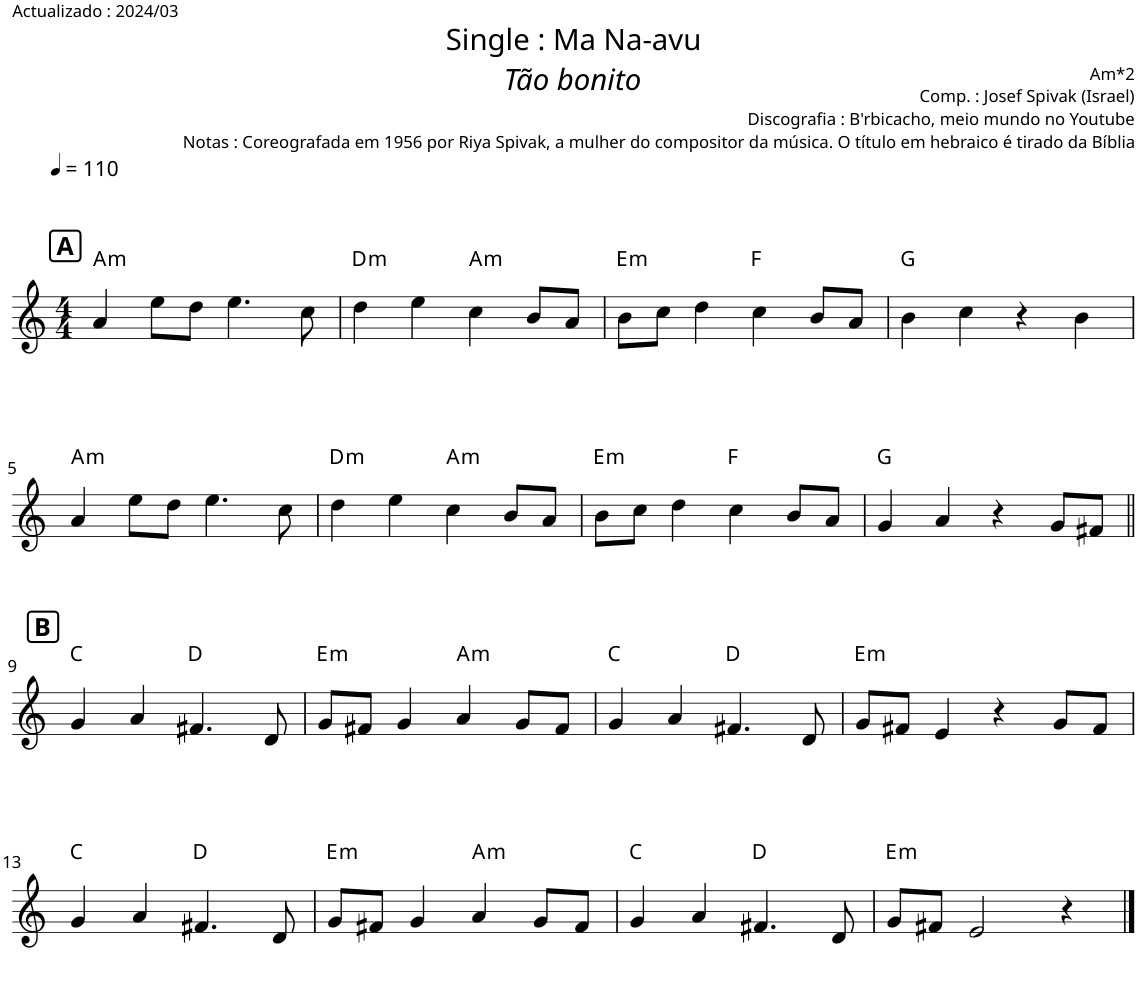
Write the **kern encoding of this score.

**kern	**harte
*part1	*part1
*staff1	*
*I"Piano	*
*I'Pno.	*
*clefG2	*
*k[]	*
*M4/4	*
*MM110	*
!!LO:REH:place=s1:a:B:cj:fs=12:t=A
=1	=1
!	!LO:H:kt=m
4a/	A:min
8ee\L	.
8dd\J	.
4.ee\	.
8cc\	.
=2	=2
!	!LO:H:kt=m
4dd\	D:min
4ee\	.
!	!LO:H:kt=m
4cc\	A:min
8b/L	.
8a/J	.
=3	=3
!	!LO:H:kt=m
8b\L	E:min
8cc\J	.
4dd\	.
4cc\	F:maj
8b/L	.
8a/J	.
=4	=4
4b\	G:maj
4cc\	.
4r	.
4b\	.
!!LO:LB:g=z
=5	=5
!	!LO:H:kt=m
4a/	A:min
8ee\L	.
8dd\J	.
4.ee\	.
8cc\	.
=6	=6
!	!LO:H:kt=m
4dd\	D:min
4ee\	.
!	!LO:H:kt=m
4cc\	A:min
8b/L	.
8a/J	.
=7	=7
!	!LO:H:kt=m
8b\L	E:min
8cc\J	.
4dd\	.
4cc\	F:maj
8b/L	.
8a/J	.
=8	=8
4g/	G:maj
4a/	.
4r	.
8g/L	.
8f#X/J	.
!!LO:LB:g=z
!!LO:REH:place=s1:a:B:cj:fs=12:t=B
=9||	=9||
4g/	C:maj
4a/	.
4.f#X/	D:maj
8d/	.
=10	=10
!	!LO:H:kt=m
8g/L	E:min
8f#X/J	.
4g/	.
!	!LO:H:kt=m
4a/	A:min
8g/L	.
8f#/J	.
=11	=11
4g/	C:maj
4a/	.
4.f#X/	D:maj
8d/	.
=12	=12
!	!LO:H:kt=m
8g/L	E:min
8f#X/J	.
4e/	.
4r	.
8g/L	.
8f#/J	.
!!LO:LB:g=z
=13	=13
4g/	C:maj
4a/	.
4.f#X/	D:maj
8d/	.
=14	=14
!	!LO:H:kt=m
8g/L	E:min
8f#X/J	.
4g/	.
!	!LO:H:kt=m
4a/	A:min
8g/L	.
8f#/J	.
=15	=15
4g/	C:maj
4a/	.
4.f#X/	D:maj
8d/	.
=16	=16
!	!LO:H:kt=m
8g/L	E:min
8f#X/J	.
2e/	.
4r	.
==	==
*-	*-
